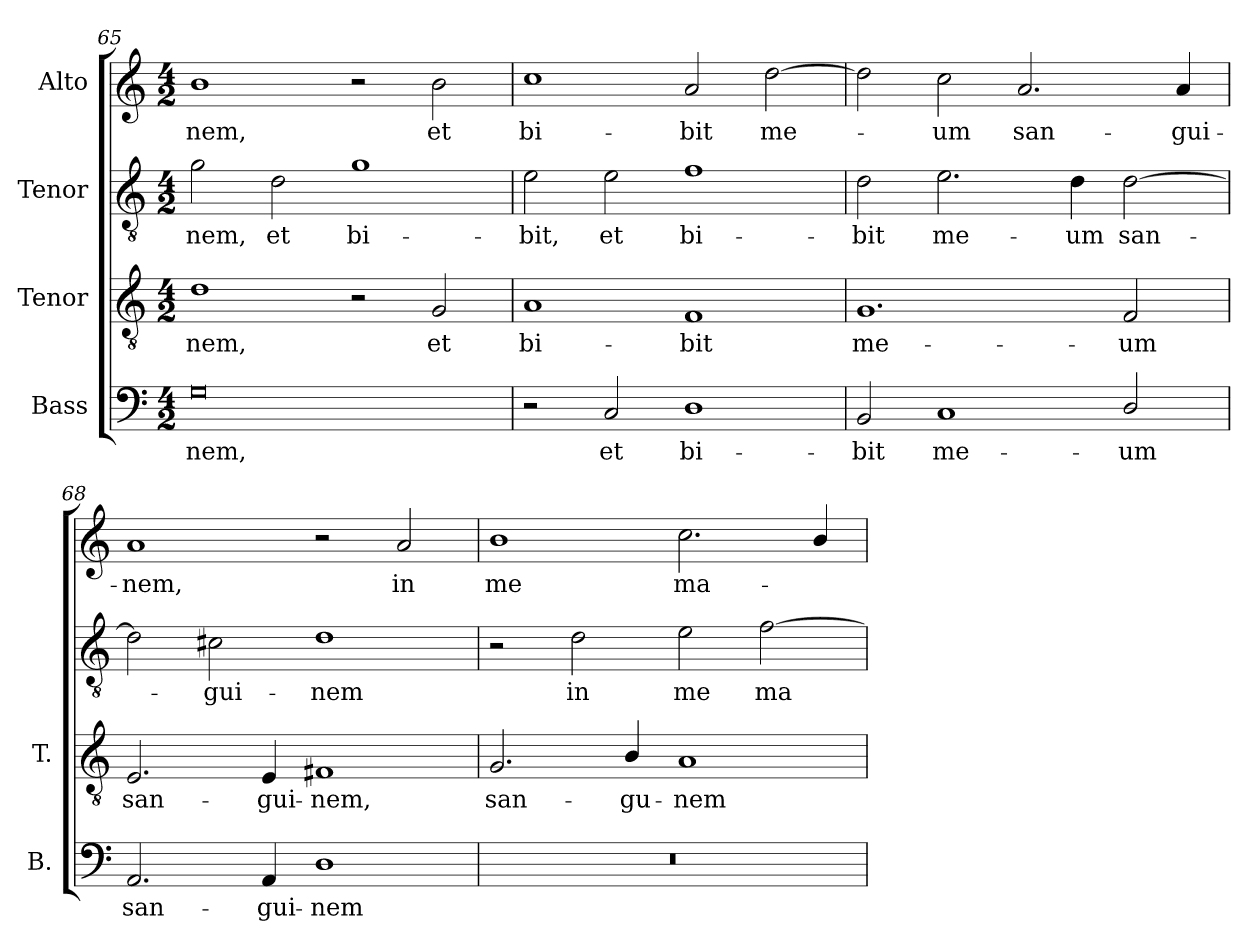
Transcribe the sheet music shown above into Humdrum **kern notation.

**kern	**text	**kern	**text	**kern	**text	**kern	**text
*part4	*part4	*part3	*part3	*part2	*part2	*part1	*part1
*staff4	*staff4	*staff3	*staff3	*staff2	*staff2	*staff1	*staff1
*I"Bass	*	*I"Tenor	*	*I"Tenor	*	*I"Alto	*
*I'B.	*	*I'T.	*	*	*	*	*
*clefF4	*	*clefGv2	*	*clefGv2	*	*clefG2	*
*	*	*ITrd7c12	*	*	*	*	*
*k[]	*	*k[]	*	*k[]	*	*k[]	*
*C:	*	*C:	*	*C:	*	*C:	*
*M4/2	*	*M4/2	*	*M4/2	*	*M4/2	*
=65	=65	=65	=65	=65	=65	=65	=65
!	!LO:LY:b:color=#000000	!	!	!	!	!	!
!	!	!	!LO:LY:b:color=#000000	!	!	!	!
!	!	!	!	!	!LO:LY:b:color=#000000	!	!
!	!	!	!	!	!	!	!LO:LY:b:color=#000000
0Gi	-nem,	1Di	-nem,	2gi\	-nem,	1bi	-nem,
!	!	!	!	!	!LO:LY:b:color=#000000	!	!
.	.	.	.	2di\	et	.	.
!	!	!	!	!	!LO:LY:b:color=#000000	!	!
.	.	2r	.	1gi	bi-	2r	.
!	!	!	!LO:LY:b:color=#000000	!	!	!	!
!	!	!	!	!	!	!	!LO:LY:b:color=#000000
.	.	2GGi/	et	.	.	2bi\	et
!!LO:LB:g=z
=66	=66	=66	=66	=66	=66	=66	=66
!	!	!	!LO:LY:b:color=#000000	!	!	!	!
!	!	!	!	!	!LO:LY:b:color=#000000	!	!
!	!	!	!	!	!	!	!LO:LY:b:color=#000000
2r	.	1AAi	bi-	2ei\	-bit,	1cci	bi-
!	!LO:LY:b:color=#000000	!	!	!	!	!	!
!	!	!	!	!	!LO:LY:b:color=#000000	!	!
2Ci/	et	.	.	2ei\	et	.	.
!	!LO:LY:b:color=#000000	!	!	!	!	!	!
!	!	!	!LO:LY:b:color=#000000	!	!	!	!
!	!	!	!	!	!LO:LY:b:color=#000000	!	!
!	!	!	!	!	!	!	!LO:LY:b:color=#000000
1Di	bi-	1FFi	-bit	1fi	bi-	2ai/	-bit
!	!	!	!	!	!	!	!LO:LY:b:color=#000000
.	.	.	.	.	.	[2ddi\	me-
=67	=67	=67	=67	=67	=67	=67	=67
!	!LO:LY:b:color=#000000	!	!	!	!	!	!
!	!	!	!LO:LY:b:color=#000000	!	!	!	!
!	!	!	!	!	!LO:LY:b:color=#000000	!	!
2BBi/	-bit	1.GGi	me-	2di\	-bit	2ddi\]	.
!	!LO:LY:b:color=#000000	!	!	!	!	!	!
!	!	!	!	!	!LO:LY:b:color=#000000	!	!
!	!	!	!	!	!	!	!LO:LY:b:color=#000000
1Ci	me-	.	.	2.ei\	me-	2cci\	-um
!	!	!	!	!	!	!	!LO:LY:b:color=#000000
.	.	.	.	.	.	2.ai/	san-
!	!	!	!	!	!LO:LY:b:color=#000000	!	!
.	.	.	.	4di\	-um	.	.
!	!LO:LY:b:color=#000000	!	!	!	!	!	!
!	!	!	!LO:LY:b:color=#000000	!	!	!	!
!	!	!	!	!	!LO:LY:b:color=#000000	!	!
2Di/	-um	2FFi/	-um	[2di\	san-	.	.
!	!	!	!	!	!	!	!LO:LY:b:color=#000000
.	.	.	.	.	.	4ai/	-gui-
=68	=68	=68	=68	=68	=68	=68	=68
!	!LO:LY:b:color=#000000	!	!	!	!	!	!
!	!	!	!LO:LY:b:color=#000000	!	!	!	!
!	!	!	!	!	!	!	!LO:LY:b:color=#000000
2.AAi/	san-	2.EEi/	san-	2di\]	.	1ai	-nem,
!	!	!	!	!	!LO:LY:b:color=#000000	!	!
.	.	.	.	2c#Xi\	-gui-	.	.
!	!LO:LY:b:color=#000000	!	!	!	!	!	!
!	!	!	!LO:LY:b:color=#000000	!	!	!	!
4AAi/	-gui-	4EEi/	-gui-	.	.	.	.
!	!LO:LY:b:color=#000000	!	!	!	!	!	!
!	!	!	!LO:LY:b:color=#000000	!	!	!	!
!	!	!	!	!	!LO:LY:b:color=#000000	!	!
1Di	-nem	1FF#Xi	-nem,	1di	-nem	2r	.
!	!	!	!	!	!	!	!LO:LY:b:color=#000000
.	.	.	.	.	.	2ai/	in
=69	=69	=69	=69	=69	=69	=69	=69
!LO:N:vis=1	!	!	!	!	!	!	!
!	!	!	!LO:LY:b:color=#000000	!	!	!	!
!	!	!	!	!	!	!	!LO:LY:b:color=#000000
0r	.	2.GGi/	san-	2r	.	1bi	me
!	!	!	!	!	!LO:LY:b:color=#000000	!	!
.	.	.	.	2di\	in	.	.
!	!	!	!LO:LY:b:color=#000000	!	!	!	!
.	.	4BBi/	-gu-	.	.	.	.
!	!	!	!LO:LY:b:color=#000000	!	!	!	!
!	!	!	!	!	!LO:LY:b:color=#000000	!	!
!	!	!	!	!	!	!	!LO:LY:b:color=#000000
.	.	1AAi	-nem	2ei\	me	2.cci\	ma-
!	!	!	!	!	!LO:LY:b:color=#000000	!	!
.	.	.	.	[2fi\	ma-	.	.
.	.	.	.	.	.	4bi/	.
=	=	=	=	=	=	=	=
*-	*-	*-	*-	*-	*-	*-	*-
